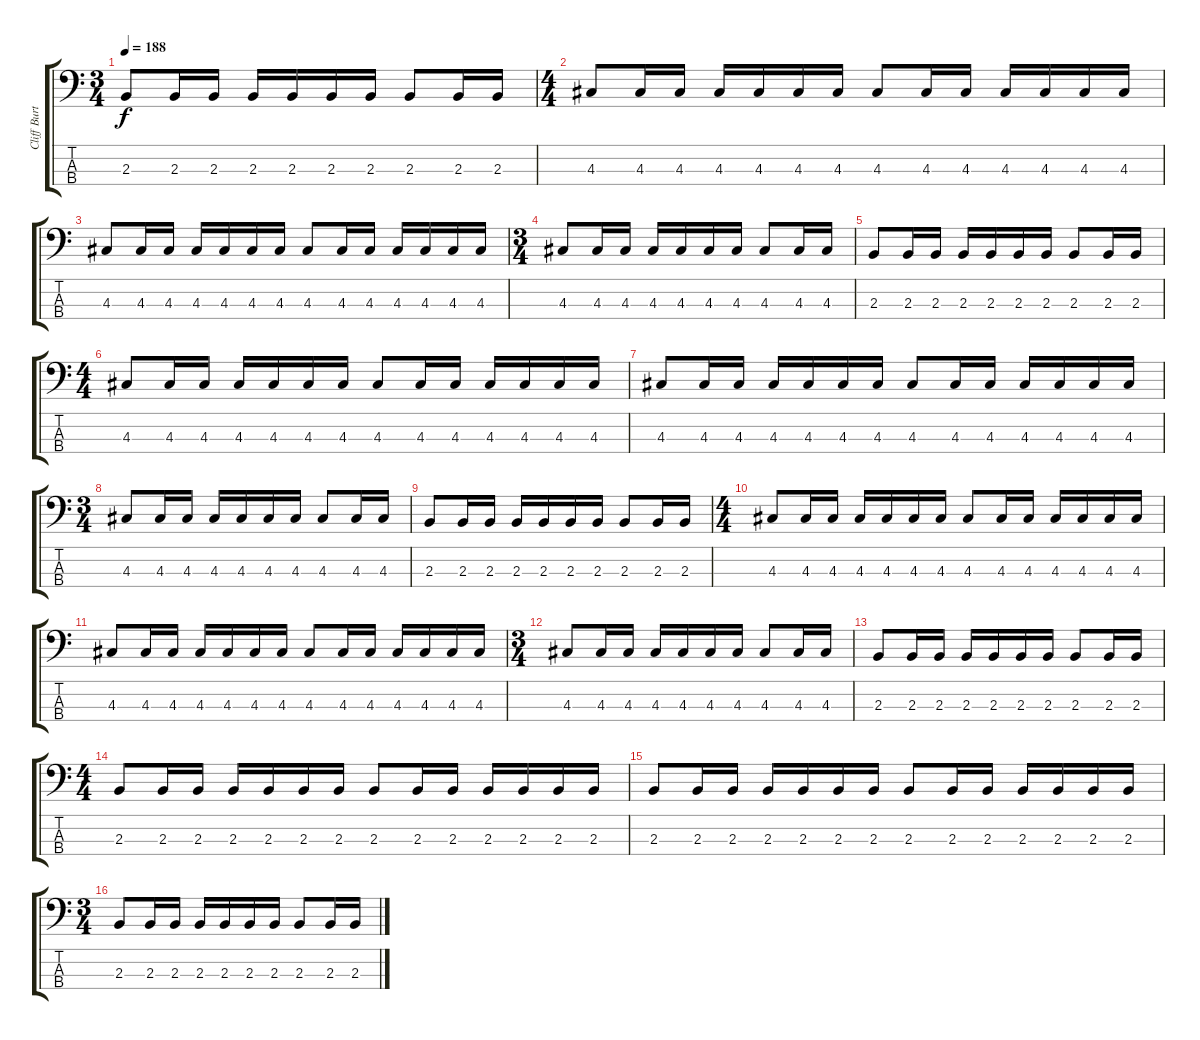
\track ("Cliff Burton" "Cliff Burt") {instrument electricbassfinger}
\staff {score tabs}
\tuning (G2 D2 A1 E1) {hide}
\ts (3 4)
\tempo 188
\clef f4
\ks c
2.3.8{dy f} 2.3.16 2.3.16 2.3.16 2.3.16 2.3.16 2.3.16 2.3.8 2.3.16 2.3.16 |
\ts (4 4)
4.3.8 4.3.16 4.3.16 4.3.16 4.3.16 4.3.16 4.3.16 4.3.8 4.3.16 4.3.16 4.3.16 4.3.16 4.3.16 4.3.16 |
4.3.8 4.3.16 4.3.16 4.3.16 4.3.16 4.3.16 4.3.16 4.3.8 4.3.16 4.3.16 4.3.16 4.3.16 4.3.16 4.3.16 |
\ts (3 4)
4.3.8 4.3.16 4.3.16 4.3.16 4.3.16 4.3.16 4.3.16 4.3.8 4.3.16 4.3.16 |
2.3.8 2.3.16 2.3.16 2.3.16 2.3.16 2.3.16 2.3.16 2.3.8 2.3.16 2.3.16 |
\ts (4 4)
4.3.8 4.3.16 4.3.16 4.3.16 4.3.16 4.3.16 4.3.16 4.3.8 4.3.16 4.3.16 4.3.16 4.3.16 4.3.16 4.3.16 |
4.3.8 4.3.16 4.3.16 4.3.16 4.3.16 4.3.16 4.3.16 4.3.8 4.3.16 4.3.16 4.3.16 4.3.16 4.3.16 4.3.16 |
\ts (3 4)
4.3.8 4.3.16 4.3.16 4.3.16 4.3.16 4.3.16 4.3.16 4.3.8 4.3.16 4.3.16 |
2.3.8 2.3.16 2.3.16 2.3.16 2.3.16 2.3.16 2.3.16 2.3.8 2.3.16 2.3.16 |
\ts (4 4)
4.3.8 4.3.16 4.3.16 4.3.16 4.3.16 4.3.16 4.3.16 4.3.8 4.3.16 4.3.16 4.3.16 4.3.16 4.3.16 4.3.16 |
4.3.8 4.3.16 4.3.16 4.3.16 4.3.16 4.3.16 4.3.16 4.3.8 4.3.16 4.3.16 4.3.16 4.3.16 4.3.16 4.3.16 |
\ts (3 4)
4.3.8 4.3.16 4.3.16 4.3.16 4.3.16 4.3.16 4.3.16 4.3.8 4.3.16 4.3.16 |
2.3.8 2.3.16 2.3.16 2.3.16 2.3.16 2.3.16 2.3.16 2.3.8 2.3.16 2.3.16 |
\ts (4 4)
2.3.8 2.3.16 2.3.16 2.3.16 2.3.16 2.3.16 2.3.16 2.3.8 2.3.16 2.3.16 2.3.16 2.3.16 2.3.16 2.3.16 |
2.3.8 2.3.16 2.3.16 2.3.16 2.3.16 2.3.16 2.3.16 2.3.8 2.3.16 2.3.16 2.3.16 2.3.16 2.3.16 2.3.16 |
\ts (3 4)
2.3.8 2.3.16 2.3.16 2.3.16 2.3.16 2.3.16 2.3.16 2.3.8 2.3.16 2.3.16
